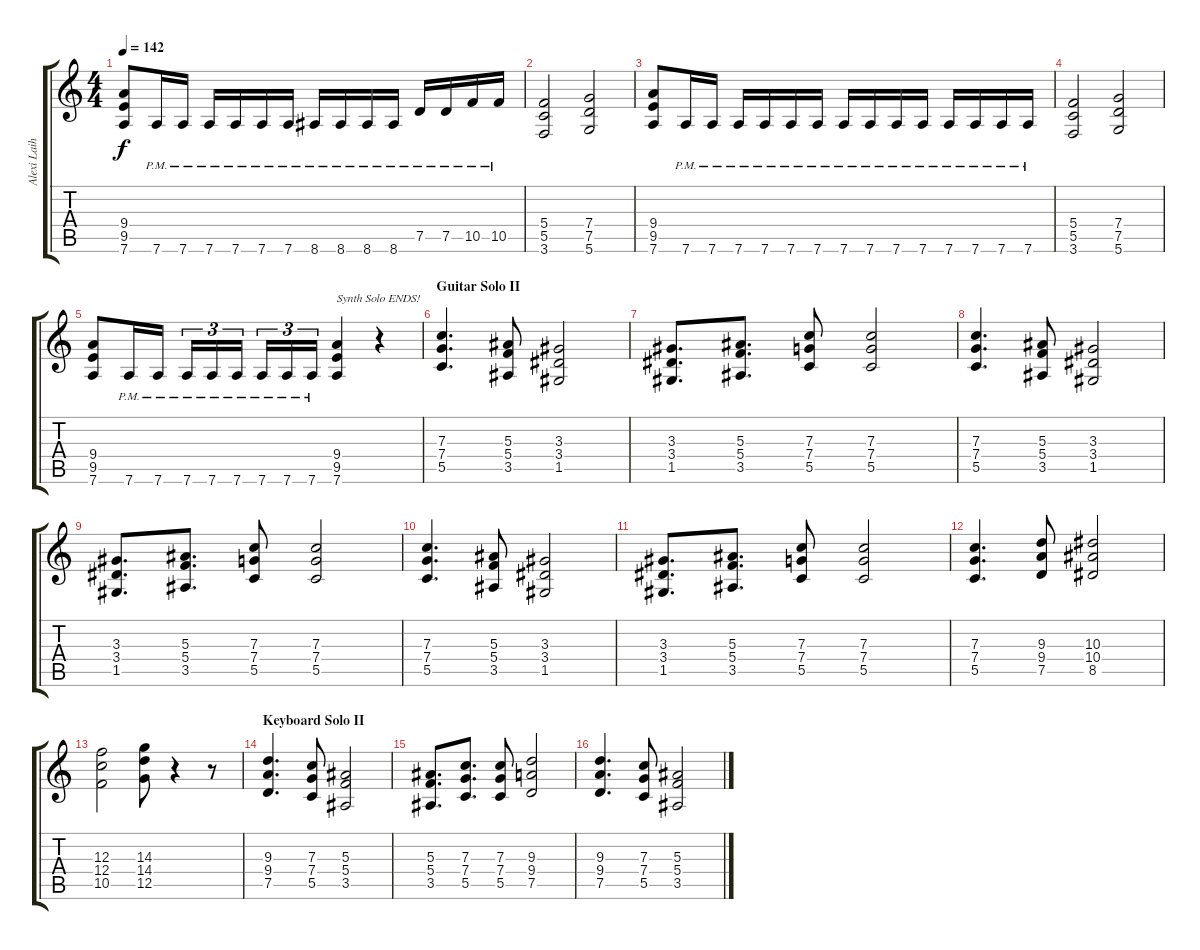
\track ("Alexi Laiho" "Alexi Laih") {instrument distortionguitar}
\staff {score tabs}
\tuning (D4 A3 F3 C3 G2 D2) {hide}
\ts (4 4)
\tempo 142
\clef g2
\ks c
(9.4 9.5 7.6).8{dy f} 7.6{pm}.16 7.6{pm}.16 7.6{pm}.16 7.6{pm}.16 7.6{pm}.16 7.6{pm}.16 8.6{pm}.16 8.6{pm}.16 8.6{pm}.16 8.6{pm}.16 7.5{pm}.16 7.5{pm}.16 10.5{pm}.16 10.5{pm}.16 |
(5.4 5.5 3.6).2 (7.4 7.5 5.6).2 |
(9.4 9.5 7.6).8 7.6{pm}.16 7.6{pm}.16 7.6{pm}.16 7.6{pm}.16 7.6{pm}.16 7.6{pm}.16 7.6{pm}.16 7.6{pm}.16 7.6{pm}.16 7.6{pm}.16 7.6{pm}.16 7.6{pm}.16 7.6{pm}.16 7.6{pm}.16 |
(5.4 5.5 3.6).2 (7.4 7.5 5.6).2 |
(9.4 9.5 7.6).8 7.6{pm}.16 7.6{pm}.16 7.6{pm}.16{tu (3 2)} 7.6{pm}.16{tu (3 2)} 7.6{pm}.16{tu (3 2)} 7.6{pm}.16{tu (3 2)} 7.6{pm}.16{tu (3 2)} 7.6{pm}.16{tu (3 2)} (9.4 9.5 7.6).4{txt "Synth Solo ENDS!"} r.4 |
\section ("" "Guitar Solo II")
(7.3 7.4 5.5).4{d} (5.3 5.4 3.5).8 (3.3 3.4 1.5).2 |
(3.3 3.4 1.5).8{d} (5.3 5.4 3.5).8{d} (7.3 7.4 5.5).8 (7.3 7.4 5.5).2 |
(7.3 7.4 5.5).4{d} (5.3 5.4 3.5).8 (3.3 3.4 1.5).2 |
(3.3 3.4 1.5).8{d} (5.3 5.4 3.5).8{d} (7.3 7.4 5.5).8 (7.3 7.4 5.5).2 |
(7.3 7.4 5.5).4{d} (5.3 5.4 3.5).8 (3.3 3.4 1.5).2 |
(3.3 3.4 1.5).8{d} (5.3 5.4 3.5).8{d} (7.3 7.4 5.5).8 (7.3 7.4 5.5).2 |
(7.3 7.4 5.5).4{d} (9.3 9.4 7.5).8 (10.3 10.4 8.5).2 |
(12.3 12.4 10.5).2 (14.3 14.4 12.5).8 r.4 r.8 |
\section ("" "Keyboard Solo II")
(9.3 9.4 7.5).4{d} (7.3 7.4 5.5).8 (5.3 5.4 3.5).2 |
(5.3 5.4 3.5).8{d} (7.3 7.4 5.5).8{d} (7.3 7.4 5.5).8 (9.3 9.4 7.5).2 |
(9.3 9.4 7.5).4{d} (7.3 7.4 5.5).8 (5.3 5.4 3.5).2
